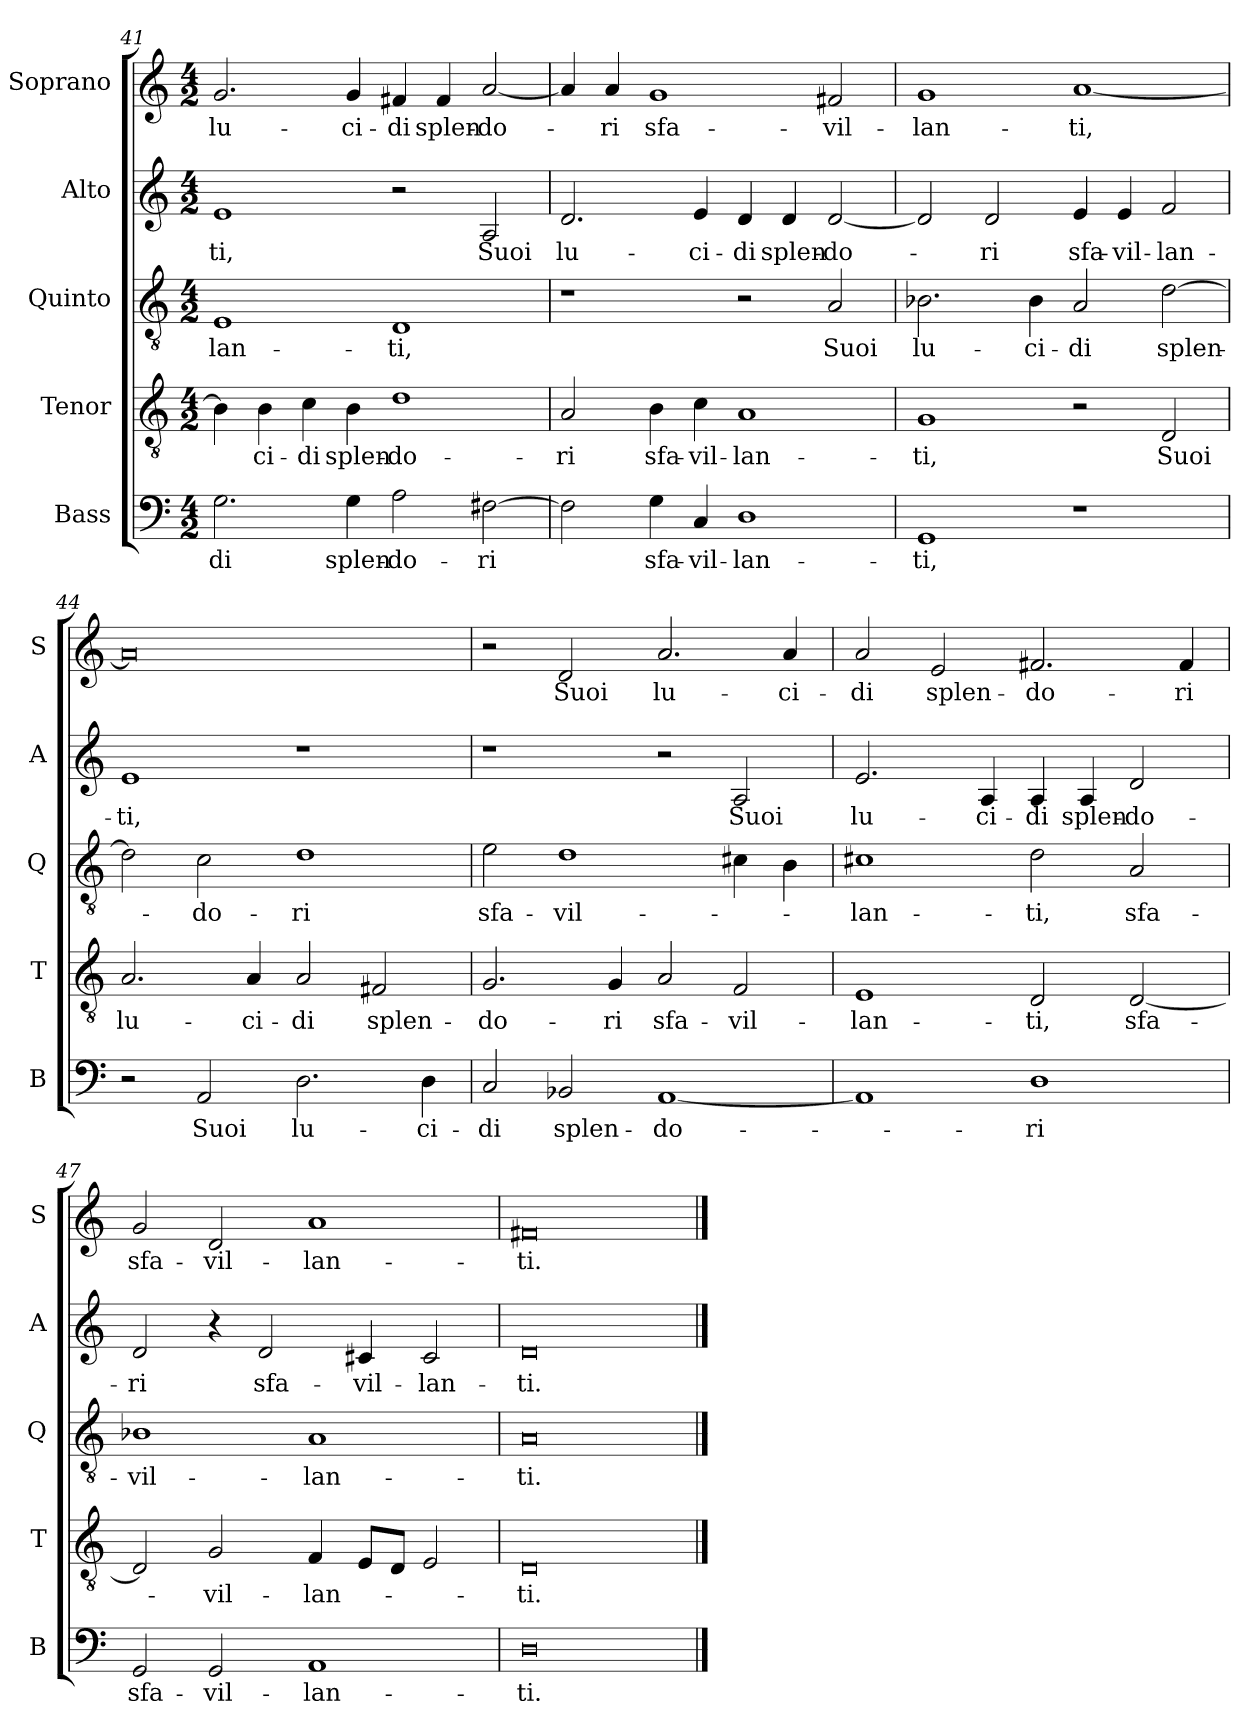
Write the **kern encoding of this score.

**kern	**text	**kern	**text	**kern	**text	**kern	**text	**kern	**text
*part5	*part5	*part4	*part4	*part3	*part3	*part2	*part2	*part1	*part1
*staff5	*staff5	*staff4	*staff4	*staff3	*staff3	*staff2	*staff2	*staff1	*staff1
*I"Bass	*	*I"Tenor	*	*I"Quinto	*	*I"Alto	*	*I"Soprano	*
*I'B	*	*I'T	*	*I'Q	*	*I'A	*	*I'S	*
!!LO:LB:g=z
*clefF4	*	*clefGv2	*	*clefGv2	*	*clefG2	*	*clefG2	*
*k[]	*	*k[]	*	*k[]	*	*k[]	*	*k[]	*
*C:	*	*C:	*	*C:	*	*C:	*	*C:	*
*M4/2	*	*M4/2	*	*M4/2	*	*M4/2	*	*M4/2	*
=41	=41	=41	=41	=41	=41	=41	=41	=41	=41
!	!LO:LY:b	!	!	!	!LO:LY:b	!	!LO:LY:b	!	!LO:LY:b
2.G\	-di	4B\]	.	1E	-lan-	1e	-ti,	2.g/	lu-
!	!	!	!LO:LY:b	!	!	!	!	!	!
.	.	4B\	-ci-	.	.	.	.	.	.
!	!	!	!LO:LY:b	!	!	!	!	!	!
.	.	4c\	-di	.	.	.	.	.	.
!	!LO:LY:b	!	!LO:LY:b	!	!	!	!	!	!LO:LY:b
4G\	splen-	4B\	splen-	.	.	.	.	4g/	-ci-
!	!LO:LY:b	!	!LO:LY:b	!	!LO:LY:b	!	!	!	!LO:LY:b
2A\	-do-	1d	-do-	1D	-ti,	2r	.	4f#X/	-di
!	!	!	!	!	!	!	!	!	!LO:LY:b
.	.	.	.	.	.	.	.	4f#/	splen-
!	!LO:LY:b	!	!	!	!	!	!LO:LY:b	!	!LO:LY:b
[2F#X\	-ri	.	.	.	.	2A/	Suoi	[2a/	-do-
=42	=42	=42	=42	=42	=42	=42	=42	=42	=42
!	!	!	!LO:LY:b	!	!	!	!LO:LY:b	!	!
2F#\]	.	2A/	-ri	1r	.	2.d/	lu-	4a/]	.
!	!	!	!	!	!	!	!	!	!LO:LY:b
.	.	.	.	.	.	.	.	4a/	-ri
!	!LO:LY:b	!	!LO:LY:b	!	!	!	!	!	!LO:LY:b
4G\	sfa-	4B\	sfa-	.	.	.	.	1g	sfa-
!	!LO:LY:b	!	!LO:LY:b	!	!	!	!LO:LY:b	!	!
4C/	-vil-	4c\	-vil-	.	.	4e/	-ci-	.	.
!	!LO:LY:b	!	!LO:LY:b	!	!	!	!LO:LY:b	!	!
1D	-lan-	1A	-lan-	2r	.	4d/	-di	.	.
!	!	!	!	!	!	!	!LO:LY:b	!	!
.	.	.	.	.	.	4d/	splen-	.	.
!	!	!	!	!	!LO:LY:b	!	!LO:LY:b	!	!LO:LY:b
.	.	.	.	2A/	Suoi	[2d/	-do-	2f#X/	-vil-
=43	=43	=43	=43	=43	=43	=43	=43	=43	=43
!	!LO:LY:b	!	!LO:LY:b	!	!LO:LY:b	!	!	!	!LO:LY:b
1GG	-ti,	1G	-ti,	2.B-X\	lu-	2d/]	.	1g	-lan-
!	!	!	!	!	!	!	!LO:LY:b	!	!
.	.	.	.	.	.	2d/	-ri	.	.
!	!	!	!	!	!LO:LY:b	!	!	!	!
.	.	.	.	4B-\	-ci-	.	.	.	.
!	!	!	!	!	!LO:LY:b	!	!LO:LY:b	!	!LO:LY:b
1r	.	2r	.	2A/	-di	4e/	sfa-	[1a	-ti,
!	!	!	!	!	!	!	!LO:LY:b	!	!
.	.	.	.	.	.	4e/	-vil-	.	.
!	!	!	!LO:LY:b	!	!LO:LY:b	!	!LO:LY:b	!	!
.	.	2D/	Suoi	[2d\	splen-	2f/	-lan-	.	.
!!LO:LB:g=z
=44	=44	=44	=44	=44	=44	=44	=44	=44	=44
!	!	!	!LO:LY:b	!	!	!	!LO:LY:b	!	!
2r	.	2.A/	lu-	2d\]	.	1e	-ti,	0a]	.
!	!LO:LY:b	!	!	!	!LO:LY:b	!	!	!	!
2AA/	Suoi	.	.	2c\	-do-	.	.	.	.
!	!	!	!LO:LY:b	!	!	!	!	!	!
.	.	4A/	-ci-	.	.	.	.	.	.
!	!LO:LY:b	!	!LO:LY:b	!	!LO:LY:b	!	!	!	!
2.D\	lu-	2A/	-di	1d	-ri	1r	.	.	.
!	!	!	!LO:LY:b	!	!	!	!	!	!
.	.	2F#X/	splen-	.	.	.	.	.	.
!	!LO:LY:b	!	!	!	!	!	!	!	!
4D\	-ci-	.	.	.	.	.	.	.	.
=45	=45	=45	=45	=45	=45	=45	=45	=45	=45
!	!LO:LY:b	!	!LO:LY:b	!	!LO:LY:b	!	!	!	!
2C/	-di	2.G/	-do-	2e\	sfa-	1r	.	2r	.
!	!LO:LY:b	!	!	!	!LO:LY:b	!	!	!	!LO:LY:b
2BB-X/	splen-	.	.	1d	-vil-	.	.	2d/	Suoi
!	!	!	!LO:LY:b	!	!	!	!	!	!
.	.	4G/	-ri	.	.	.	.	.	.
!	!LO:LY:b	!	!LO:LY:b	!	!	!	!	!	!LO:LY:b
[1AA	-do-	2A/	sfa-	.	.	2r	.	2.a/	lu-
!	!	!	!LO:LY:b	!	!	!	!LO:LY:b	!	!
.	.	2F/	-vil-	4c#X\	.	2A/	Suoi	.	.
!	!	!	!	!	!	!	!	!	!LO:LY:b
.	.	.	.	4B\	.	.	.	4a/	-ci-
=46	=46	=46	=46	=46	=46	=46	=46	=46	=46
!	!	!	!LO:LY:b	!	!LO:LY:b	!	!LO:LY:b	!	!LO:LY:b
1AA]	.	1E	-lan-	1c#X	-lan-	2.e/	lu-	2a/	-di
!	!	!	!	!	!	!	!	!	!LO:LY:b
.	.	.	.	.	.	.	.	2e/	splen-
!	!	!	!	!	!	!	!LO:LY:b	!	!
.	.	.	.	.	.	4A/	-ci-	.	.
!	!LO:LY:b	!	!LO:LY:b	!	!LO:LY:b	!	!LO:LY:b	!	!LO:LY:b
1D	-ri	2D/	-ti,	2d\	-ti,	4A/	-di	2.f#X/	-do-
!	!	!	!	!	!	!	!LO:LY:b	!	!
.	.	.	.	.	.	4A/	splen-	.	.
!	!	!	!LO:LY:b	!	!LO:LY:b	!	!LO:LY:b	!	!
.	.	[2D/	sfa-	2A/	sfa-	2d/	-do-	.	.
!	!	!	!	!	!	!	!	!	!LO:LY:b
.	.	.	.	.	.	.	.	4f#/	-ri
=47	=47	=47	=47	=47	=47	=47	=47	=47	=47
!	!LO:LY:b	!	!	!	!LO:LY:b	!	!LO:LY:b	!	!LO:LY:b
2GG/	sfa-	2D/]	.	1B-X	-vil-	2d/	-ri	2g/	sfa-
!	!LO:LY:b	!	!LO:LY:b	!	!	!	!	!	!LO:LY:b
2GG/	-vil-	2G/	-vil-	.	.	4r	.	2d/	-vil-
!	!	!	!	!	!	!	!LO:LY:b	!	!
.	.	.	.	.	.	2d/	sfa-	.	.
!	!LO:LY:b	!	!LO:LY:b	!	!LO:LY:b	!	!	!	!LO:LY:b
1AA	-lan-	4F/	-lan-	1A	-lan-	.	.	1a	-lan-
!	!	!	!	!	!	!	!LO:LY:b	!	!
.	.	8E/L	.	.	.	4c#X/	-vil-	.	.
.	.	8D/J	.	.	.	.	.	.	.
!	!	!	!	!	!	!	!LO:LY:b	!	!
.	.	2E/	.	.	.	2c#/	-lan-	.	.
=48	=48	=48	=48	=48	=48	=48	=48	=48	=48
!	!LO:LY:b	!	!LO:LY:b	!	!LO:LY:b	!	!LO:LY:b	!	!LO:LY:b
0D	-ti.	0D	-ti.	0A	-ti.	0d	-ti.	0f#X	-ti.
==	==	==	==	==	==	==	==	==	==
*-	*-	*-	*-	*-	*-	*-	*-	*-	*-
